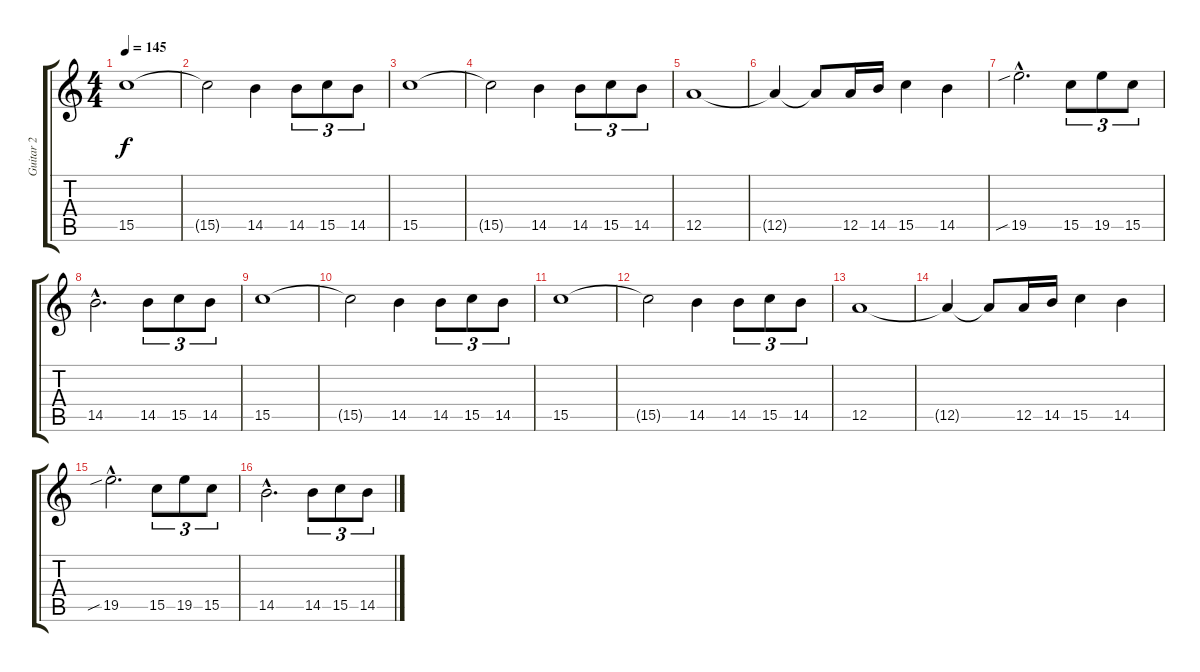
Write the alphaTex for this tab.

\track ("Guitar 2" "Guitar 2") {instrument distortionguitar}
\staff {score tabs}
\tuning (E4 B3 G3 D3 A2 E2) {hide}
\ts (4 4)
\tempo 145
\clef g2
\ks c
15.5.1{dy f} |
15.5{t}.2 14.5.4 14.5.8{tu (3 2)} 15.5.8{tu (3 2)} 14.5.8{tu (3 2)} |
15.5.1 |
15.5{t}.2 14.5.4 14.5.8{tu (3 2)} 15.5.8{tu (3 2)} 14.5.8{tu (3 2)} |
12.5.1 |
12.5{t}.4 12.5{t}.8 12.5.16 14.5.16 15.5.4 14.5.4 |
19.5{sib hac}.2{d} 15.5.8{tu (3 2)} 19.5.8{tu (3 2)} 15.5.8{tu (3 2)} |
14.5{hac}.2{d} 14.5.8{tu (3 2)} 15.5.8{tu (3 2)} 14.5.8{tu (3 2)} |
15.5.1 |
15.5{t}.2 14.5.4 14.5.8{tu (3 2)} 15.5.8{tu (3 2)} 14.5.8{tu (3 2)} |
15.5.1 |
15.5{t}.2 14.5.4 14.5.8{tu (3 2)} 15.5.8{tu (3 2)} 14.5.8{tu (3 2)} |
12.5.1 |
12.5{t}.4 12.5{t}.8 12.5.16 14.5.16 15.5.4 14.5.4 |
19.5{sib hac}.2{d} 15.5.8{tu (3 2)} 19.5.8{tu (3 2)} 15.5.8{tu (3 2)} |
14.5{hac}.2{d} 14.5.8{tu (3 2)} 15.5.8{tu (3 2)} 14.5.8{tu (3 2)}
